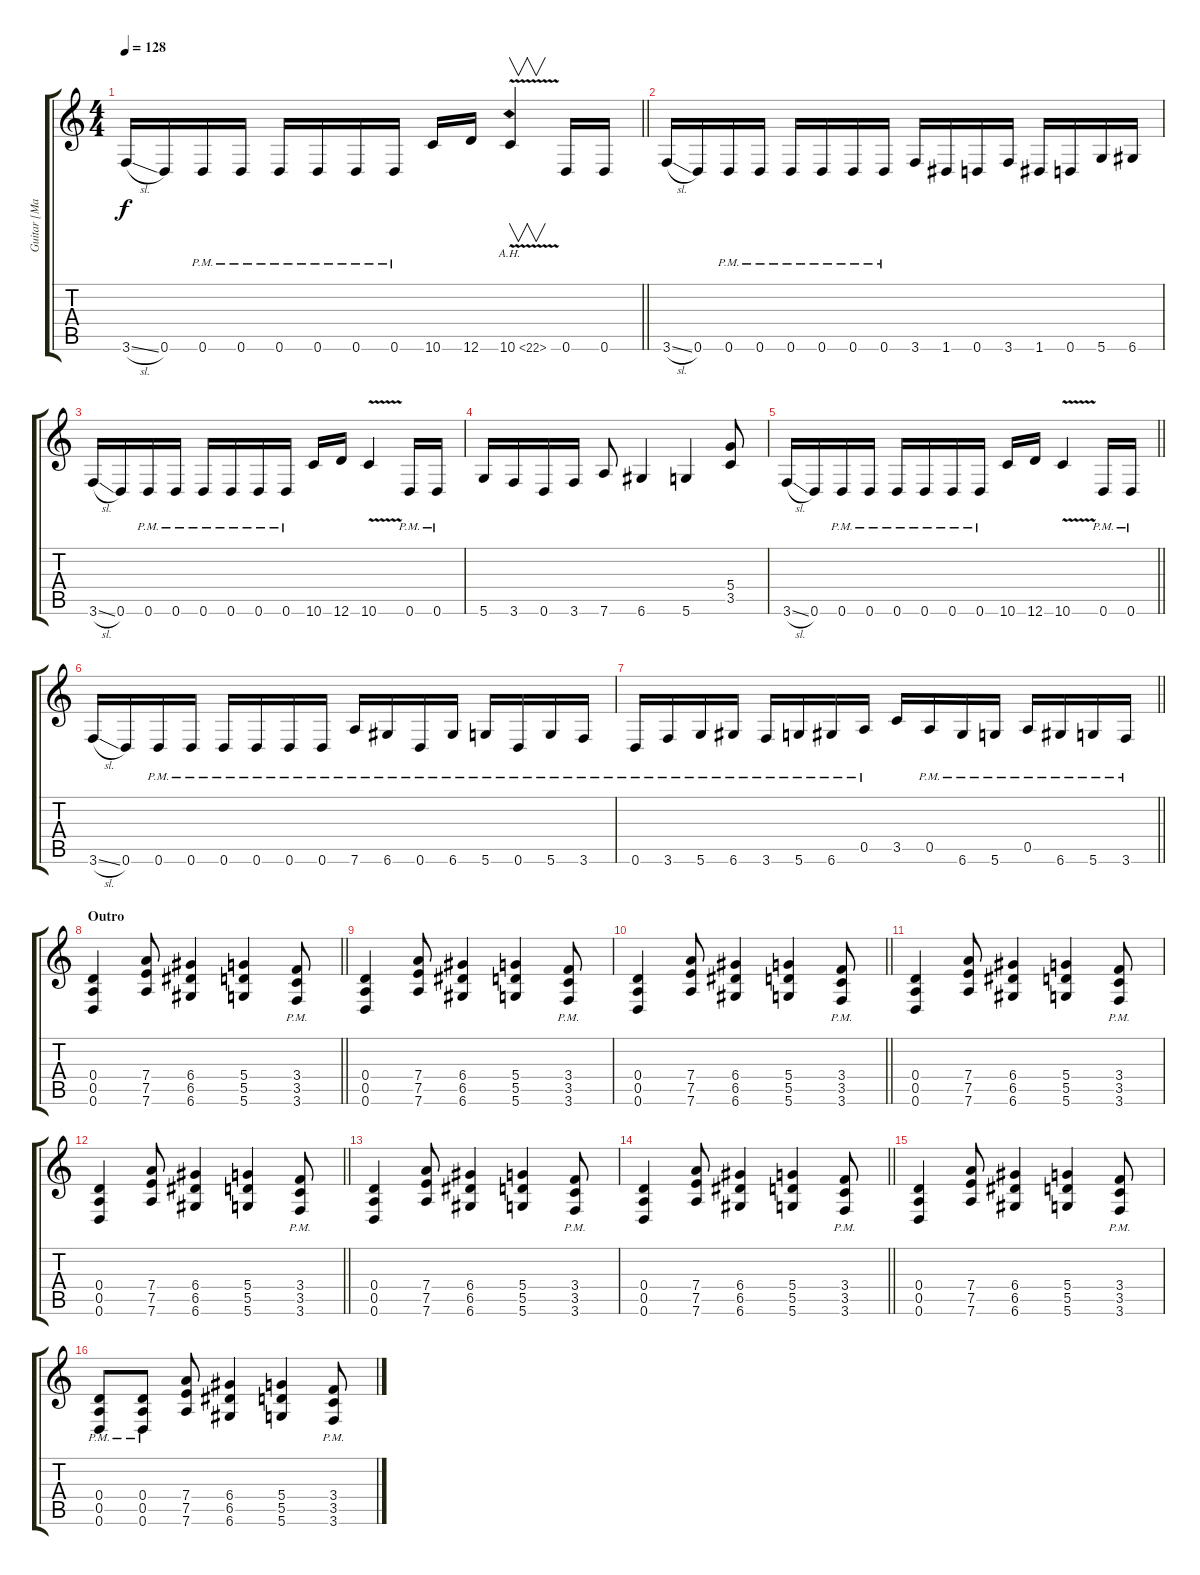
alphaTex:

\track ("Guitar [Mark Morton]" "Guitar [Ma") {instrument overdrivenguitar}
\staff {score tabs}
\tuning (E4 B3 G3 D3 A2 D2) {hide}
\ts (4 4)
\tempo 128
\clef g2
\barLineRight lightlight
\ks c
3.6{sl}.16{dy f} 0.6.16 0.6{pm}.16 0.6{pm}.16 0.6{pm}.16 0.6{pm}.16 0.6{pm}.16 0.6{pm}.16 10.6.16 12.6.16 10.6{ah 12 v}.4{v} 0.6.16 0.6.16 |
3.6{sl}.16 0.6.16 0.6{pm}.16 0.6{pm}.16 0.6{pm}.16 0.6{pm}.16 0.6{pm}.16 0.6{pm}.16 3.6.16 1.6.16 0.6.16 3.6.16 1.6.16 0.6.16 5.6.16 6.6.16 |
3.6{sl}.16 0.6.16 0.6{pm}.16 0.6{pm}.16 0.6{pm}.16 0.6{pm}.16 0.6{pm}.16 0.6{pm}.16 10.6.16 12.6.16 10.6{v}.4 0.6{pm}.16 0.6{pm}.16 |
5.6.16 3.6.16 0.6.16 3.6.16 7.6.8 6.6.4 5.6.4 (5.4 3.5).8 |
\barLineRight lightlight
3.6{sl}.16 0.6.16 0.6{pm}.16 0.6{pm}.16 0.6{pm}.16 0.6{pm}.16 0.6{pm}.16 0.6{pm}.16 10.6.16 12.6.16 10.6{v}.4 0.6{pm}.16 0.6{pm}.16 |
3.6{sl}.16 0.6.16 0.6{pm}.16 0.6{pm}.16 0.6{pm}.16 0.6{pm}.16 0.6{pm}.16 0.6{pm}.16 7.6{pm}.16 6.6{pm}.16 0.6{pm}.16 6.6{pm}.16 5.6{pm}.16 0.6{pm}.16 5.6{pm}.16 3.6{pm}.16 |
\barLineRight lightlight
0.6{pm}.16 3.6{pm}.16 5.6{pm}.16 6.6{pm}.16 3.6{pm}.16 5.6{pm}.16 6.6{pm}.16 0.5{pm}.16 3.5.16 0.5{pm}.16 6.6{pm}.16 5.6{pm}.16 0.5{pm}.16 6.6{pm}.16 5.6{pm}.16 3.6{pm}.16 |
\section ("" "Outro")
\barLineRight lightlight
(0.4 0.5 0.6).4 (7.4 7.5 7.6).8 (6.4 6.5 6.6).4 (5.4 5.5 5.6).4 (3.4{pm} 3.5{pm} 3.6{pm}).8 |
(0.4 0.5 0.6).4 (7.4 7.5 7.6).8 (6.4 6.5 6.6).4 (5.4 5.5 5.6).4 (3.4{pm} 3.5{pm} 3.6{pm}).8 |
\barLineRight lightlight
(0.4 0.5 0.6).4 (7.4 7.5 7.6).8 (6.4 6.5 6.6).4 (5.4 5.5 5.6).4 (3.4{pm} 3.5{pm} 3.6{pm}).8 |
(0.4 0.5 0.6).4 (7.4 7.5 7.6).8 (6.4 6.5 6.6).4 (5.4 5.5 5.6).4 (3.4{pm} 3.5{pm} 3.6{pm}).8 |
\barLineRight lightlight
(0.4 0.5 0.6).4 (7.4 7.5 7.6).8 (6.4 6.5 6.6).4 (5.4 5.5 5.6).4 (3.4{pm} 3.5{pm} 3.6{pm}).8 |
(0.4 0.5 0.6).4 (7.4 7.5 7.6).8 (6.4 6.5 6.6).4 (5.4 5.5 5.6).4 (3.4{pm} 3.5{pm} 3.6{pm}).8 |
\barLineRight lightlight
(0.4 0.5 0.6).4 (7.4 7.5 7.6).8 (6.4 6.5 6.6).4 (5.4 5.5 5.6).4 (3.4{pm} 3.5{pm} 3.6{pm}).8 |
(0.4 0.5 0.6).4 (7.4 7.5 7.6).8 (6.4 6.5 6.6).4 (5.4 5.5 5.6).4 (3.4{pm} 3.5{pm} 3.6{pm}).8 |
(0.4{pm} 0.5{pm} 0.6{pm}).8 (0.4{pm} 0.5{pm} 0.6{pm}).8 (7.4 7.5 7.6).8 (6.4 6.5 6.6).4 (5.4 5.5 5.6).4 (3.4{pm} 3.5{pm} 3.6{pm}).8
